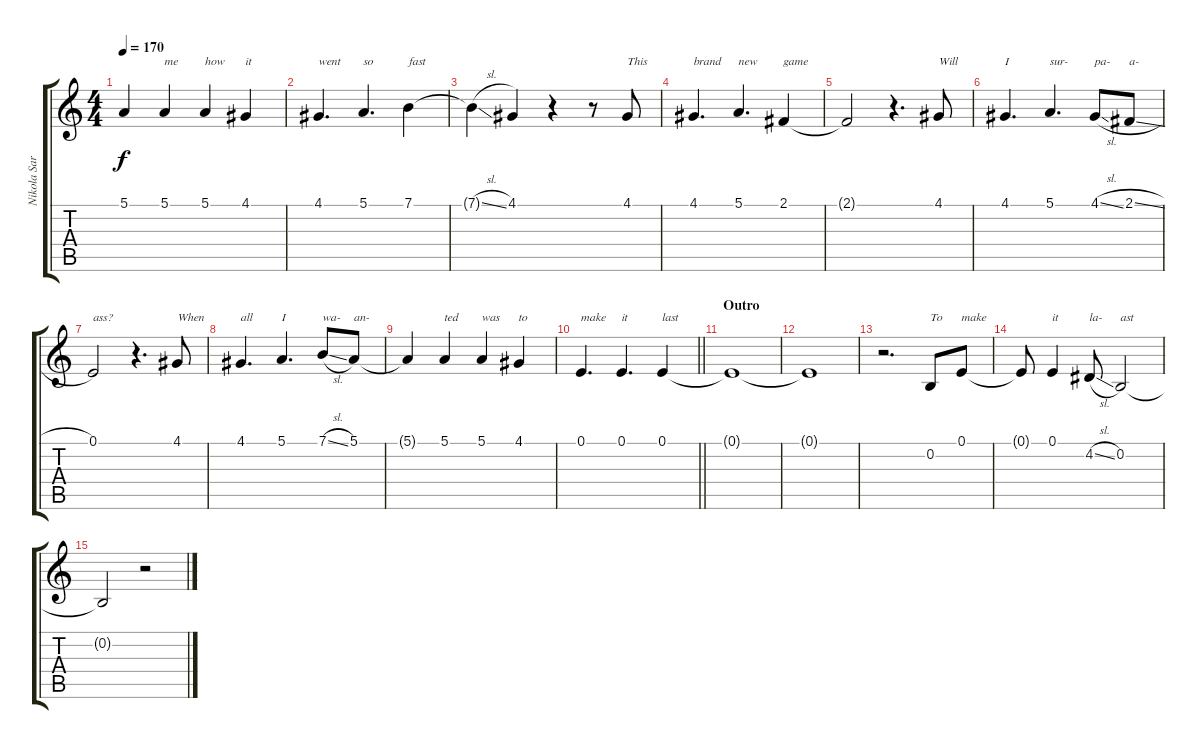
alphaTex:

\track ("Nikola Sarcevic - Backing Vocal" "Nikola Sar") {instrument altosax}
\staff {score tabs}
\tuning (E4 B3 G3 D3 A2 E2) {hide}
\ts (4 4)
\tempo 170
\clef g2
\ks c
5.1{t}.4{dy f} 5.1.4{txt "me"} 5.1.4{txt "how"} 4.1.4{txt "it"} |
4.1.4{d txt "went"} 5.1.4{d txt "so"} 7.1.4{txt "fast"} |
7.1{sl t}.4 4.1.4 r.4 r.8 4.1.8{txt "This"} |
4.1.4{d txt "brand"} 5.1.4{d txt "new"} 2.1.4{txt "game"} |
2.1{t}.2 r.4{d} 4.1.8{txt "Will"} |
4.1.4{d txt "I"} 5.1.4{d txt "sur-"} 4.1{sl}.8{txt "pa-"} 2.1{sl}.8{txt "a-"} |
0.1.2{txt "ass?"} r.4{d} 4.1.8{txt "When"} |
4.1.4{d txt "all"} 5.1.4{d txt "I"} 7.1{sl}.8{txt "wa-"} 5.1.8{txt "an-"} |
5.1{t}.4 5.1.4{txt "ted"} 5.1.4{txt "was"} 4.1.4{txt "to"} |
\barLineRight lightlight
0.1.4{d txt "make"} 0.1.4{d txt "it"} 0.1.4{txt "last"} |
\section ("" "Outro")
0.1{t}.1 |
0.1{t}.1 |
r.2{d} 0.2.8{txt "To"} 0.1.8{txt "make"} |
0.1{t}.8 0.1.4{txt "it"} 4.2{sl}.8{txt "la-"} 0.2.2{txt "ast"} |
0.2{t}.2 r.2
